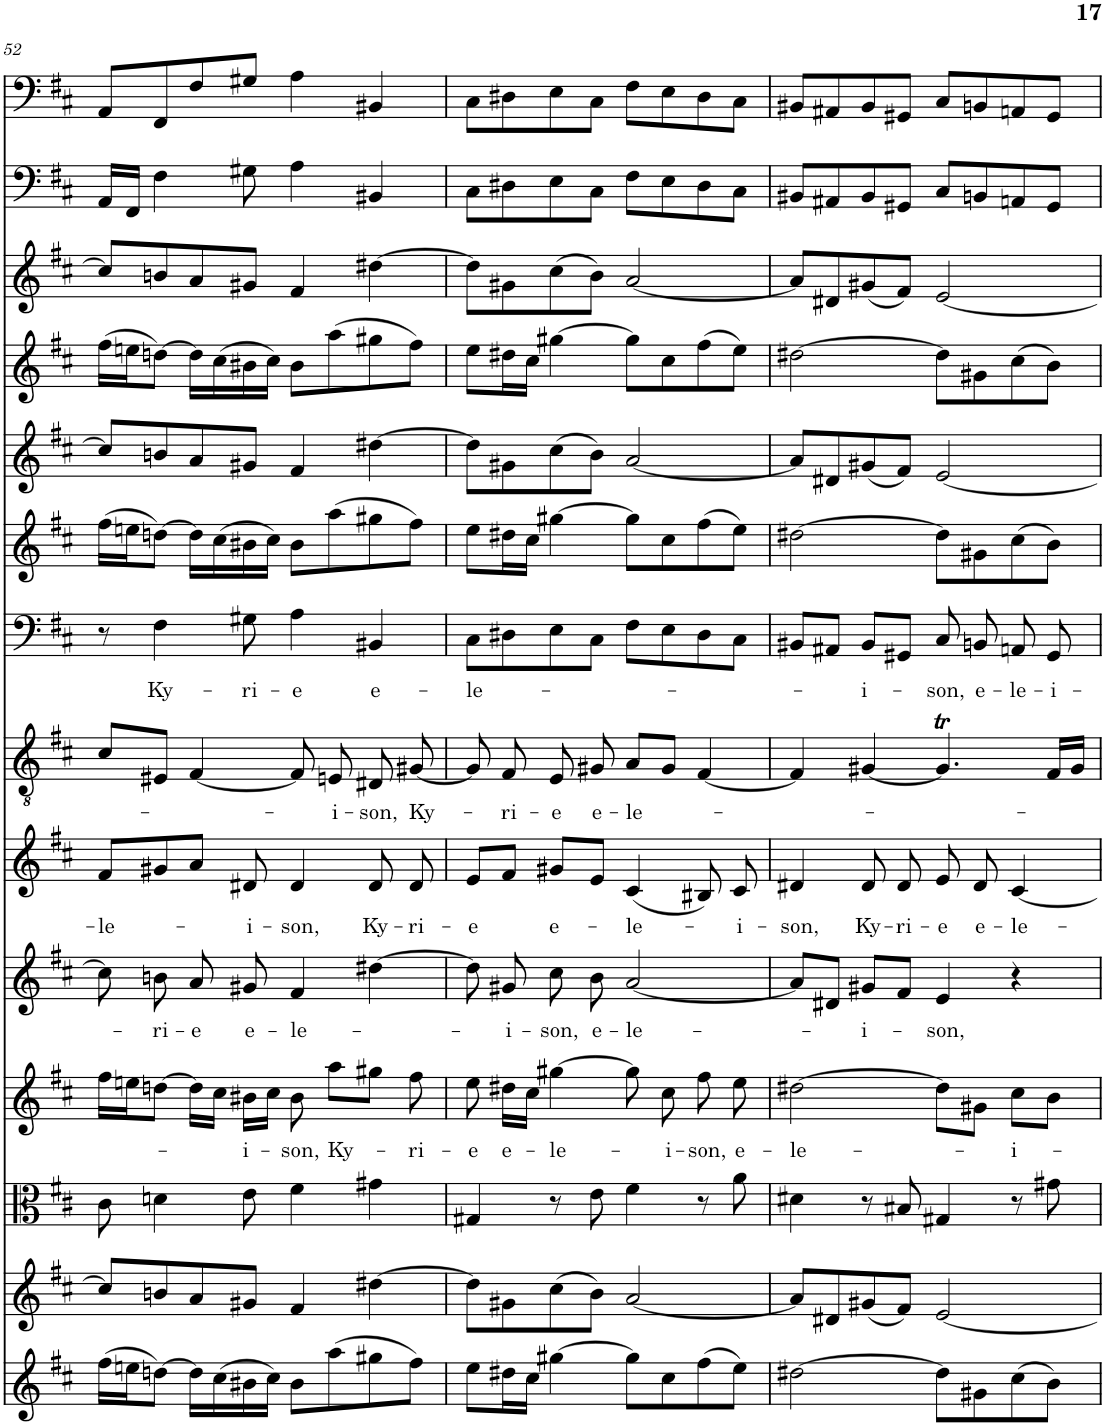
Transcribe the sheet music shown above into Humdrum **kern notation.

**kern	**kern	**kern	**kern	**text	**kern	**text	**kern	**text	**kern	**text	**kern	**text	**kern	**kern	**kern	**kern	**kern	**kern
*part14	*part13	*part12	*part11	*part11	*part10	*part10	*part9	*part9	*part8	*part8	*part7	*part7	*part6	*part5	*part4	*part3	*part2	*part1
*staff14	*staff13	*staff12	*staff11	*staff11	*staff10	*staff10	*staff9	*staff9	*staff8	*staff8	*staff7	*staff7	*staff6	*staff5	*staff4	*staff3	*staff2	*staff1
*I"Piano	*I"Piano	*I"Piano	*I"Piano	*	*I"Piano	*	*I"Piano	*	*I"Piano	*	*I"Piano	*	*I"Piano	*I"Piano	*I"Piano	*I"Piano	*I"Piano	*I"Piano
*I'Pno	*I'Pno	*I'Pno	*I'Pno	*	*I'Pno	*	*I'Pno	*	*I'Pno	*	*I'Pno	*	*I'Pno	*I'Pno	*I'Pno	*I'Pno	*I'Pno	*I'Pno
!!LO:PB:g=z
*clefG2	*clefG2	*clefC3	*clefG2	*	*clefG2	*	*clefG2	*	*clefGv2	*	*clefF4	*	*clefG2	*clefG2	*clefG2	*clefG2	*clefF4	*clefF4
*k[f#c#]	*k[f#c#]	*k[f#c#]	*k[f#c#]	*	*k[f#c#]	*	*k[f#c#]	*	*k[f#c#]	*	*k[f#c#]	*	*k[f#c#]	*k[f#c#]	*k[f#c#]	*k[f#c#]	*k[f#c#]	*k[f#c#]
*b:	*b:	*b:	*b:	*	*b:	*	*b:	*	*b:	*	*b:	*	*b:	*b:	*b:	*b:	*b:	*b:
*M4/4	*M4/4	*M4/4	*M4/4	*	*M4/4	*	*M4/4	*	*M4/4	*	*M4/4	*	*M4/4	*M4/4	*M4/4	*M4/4	*M4/4	*M4/4
=52	=52	=52	=52	=52	=52	=52	=52	=52	=52	=52	=52	=52	=52	=52	=52	=52	=52	=52
!	!	!	!	!	!	!	!	!LO:LY:b	!	!	!	!	!	!	!	!	!	!
(16ff#\LL	8cc#/L]	8c#\	16ff#\LL	.	8cc#\]	.	8f#/L	-le-	8c#/L	.	8r	.	(16ff#\LL	8cc#/L]	(16ff#\LL	8cc#/L]	16AA/LL	8AA/L
16een\J	.	.	16een\J	.	.	.	.	.	.	.	.	.	16een\J	.	16een\J	.	16FF#/JJ	.
!	!	!	!	!	!	!LO:LY:b	!	!	!	!	!	!LO:LY:b	!	!	!	!	!	!
[8ddn\J)	8bn/	4dn\	[8ddn\J	.	8bn\	-ri-	8g#X/	.	8E#X/J	.	4F#\	Ky-	[8ddn\J)	8bn/	[8ddn\J)	8bn/	4F#\	8FF#/
!	!	!	!	!	!	!LO:LY:b	!	!	!	!	!	!	!	!	!	!	!	!
16dd\LL]	8a/	.	16dd\LL]	.	8a/	-e	8a/J	.	[4F#/	.	.	.	16dd\LL]	8a/	16dd\LL]	8a/	.	8F#/
(16cc#\	.	.	16cc#\JJ	.	.	.	.	.	.	.	.	.	(16cc#\	.	(16cc#\	.	.	.
!	!	!	!	!LO:LY:b	!	!LO:LY:b	!	!LO:LY:b	!	!	!	!LO:LY:b	!	!	!	!	!	!
16b#X\	8g#X/J	8e\	16b#X\LL	-i-	8g#X/	e-	8d#X/	-i-	.	.	8G#X\	-ri-	16b#X\	8g#X/J	16b#X\	8g#X/J	8G#X\	8G#X/J
16cc#\JJ)	.	.	16cc#\JJ	.	.	.	.	.	.	.	.	.	16cc#\JJ)	.	16cc#\JJ)	.	.	.
!	!	!	!	!LO:LY:b	!	!LO:LY:b	!	!LO:LY:b	!	!	!	!LO:LY:b	!	!	!	!	!	!
8b#\L	4f#/	4f#\	8b#\	-son,	4f#/	-le-	4d#/	-son,	8F#/]	.	4A\	-e	8b#\L	4f#/	8b#\L	4f#/	4A\	4A\
!	!	!	!	!LO:LY:b	!	!	!	!	!	!LO:LY:b	!	!	!	!	!	!	!	!
(8aa\	.	.	8aa\L	Ky-	.	.	.	.	8En/	-i-	.	.	(8aa\	.	(8aa\	.	.	.
!	!	!	!	!	!	!	!	!LO:LY:b	!	!LO:LY:b	!	!LO:LY:b	!	!	!	!	!	!
8gg#X\	[4dd#X\	4g#X\	8gg#X\J	.	[4dd#X\	.	8d#/	Ky-	8D#X/	-son,	4BB#X/	e-	8gg#X\	[4dd#X\	8gg#X\	[4dd#X\	4BB#X/	4BB#X/
!	!	!	!	!LO:LY:b	!	!	!	!LO:LY:b	!	!LO:LY:b	!	!	!	!	!	!	!	!
8ff#\J)	.	.	8ff#\	-ri-	.	.	8d#/	-ri-	[8G#X/	Ky-	.	.	8ff#\J)	.	8ff#\J)	.	.	.
=53	=53	=53	=53	=53	=53	=53	=53	=53	=53	=53	=53	=53	=53	=53	=53	=53	=53	=53
!	!	!	!	!LO:LY:b	!	!	!	!LO:LY:b	!	!	!	!LO:LY:b	!	!	!	!	!	!
8ee\L	8dd#\L]	4G#X/	8ee\	-e	8dd#\]	.	8e/L	-e	8G#/]	.	8C#\L	-le-	8ee\L	8dd#\L]	8ee\L	8dd#\L]	8C#\L	8C#\L
!	!	!	!	!LO:LY:b	!	!LO:LY:b	!	!	!	!LO:LY:b	!	!	!	!	!	!	!	!
16dd#X\L	8g#X\	.	16dd#X\LL	e-	8g#X/	-i-	8f#/J	.	8F#/	-ri-	8D#X\	.	16dd#X\L	8g#X\	16dd#X\L	8g#X\	8D#X\	8D#X\
16cc#\JJ	.	.	16cc#\JJ	.	.	.	.	.	.	.	.	.	16cc#\JJ	.	16cc#\JJ	.	.	.
!	!	!	!	!LO:LY:b	!	!LO:LY:b	!	!LO:LY:b	!	!LO:LY:b	!	!	!	!	!	!	!	!
[4gg#X\	(8cc#\	8r	[4gg#X\	-le-	8cc#\	-son,	8g#X/L	e-	8E/	-e	8E\	.	[4gg#X\	(8cc#\	[4gg#X\	(8cc#\	8E\	8E\
!	!	!	!	!	!	!LO:LY:b	!	!	!	!LO:LY:b	!	!	!	!	!	!	!	!
.	8b\J)	8e\	.	.	8b\	e-	8e/J	.	8G#X/	e-	8C#\J	.	.	8b\J)	.	8b\J)	8C#\J	8C#\J
!	!	!	!	!	!	!LO:LY:b	!	!LO:LY:b	!	!LO:LY:b	!	!	!	!	!	!	!	!
8gg#\L]	[2a/	4f#\	8gg#\]	.	[2a/	-le-	(4c#/	-le-	8A/L	-le-	8F#\L	.	8gg#\L]	[2a/	8gg#\L]	[2a/	8F#\L	8F#\L
!	!	!	!	!LO:LY:b	!	!	!	!	!	!	!	!	!	!	!	!	!	!
8cc#\	.	.	8cc#\	-i-	.	.	.	.	8G#/J	.	8E\	.	8cc#\	.	8cc#\	.	8E\	8E\
!	!	!	!	!LO:LY:b	!	!	!	!	!	!	!	!	!	!	!	!	!	!
(8ff#\	.	8r	8ff#\	-son,	.	.	8B#X/)	.	[4F#/	.	8D#\	.	(8ff#\	.	(8ff#\	.	8D#\	8D#\
!	!	!	!	!LO:LY:b	!	!	!	!LO:LY:b	!	!	!	!	!	!	!	!	!	!
8ee\J)	.	8a\	8ee\	e-	.	.	8c#/	-i-	.	.	8C#\J	.	8ee\J)	.	8ee\J)	.	8C#\J	8C#\J
=54	=54	=54	=54	=54	=54	=54	=54	=54	=54	=54	=54	=54	=54	=54	=54	=54	=54	=54
!	!	!	!	!LO:LY:b	!	!	!	!LO:LY:b	!	!	!	!	!	!	!	!	!	!
[2dd#X\	8a/L]	4d#X\	[2dd#X\	-le-	8a/L]	.	4d#X/	-son,	4F#/]	.	8BB#X/L	.	[2dd#X\	8a/L]	[2dd#X\	8a/L]	8BB#X/L	8BB#X/L
.	8d#X/	.	.	.	8d#X/J	.	.	.	.	.	8AA#X/J	.	.	8d#X/	.	8d#X/	8AA#X/	8AA#X/
!	!	!	!	!	!	!LO:LY:b	!	!LO:LY:b	!	!	!	!LO:LY:b	!	!	!	!	!	!
.	(8g#X/	8r	.	.	8g#X/L	-i-	8d#/	Ky-	[4G#X/	.	8BB#/L	-i-	.	(8g#X/	.	(8g#X/	8BB#/	8BB#/
!	!	!	!	!	!	!	!	!LO:LY:b	!	!	!	!	!	!	!	!	!	!
.	8f#/J)	8B#X/	.	.	8f#/J	.	8d#/	-ri-	.	.	8GG#X/J	.	.	8f#/J)	.	8f#/J)	8GG#X/J	8GG#X/J
!	!	!	!	!	!	!LO:LY:b	!	!LO:LY:b	!	!	!	!LO:LY:b	!	!	!	!	!	!
8dd#\L]	[2e/	4G#X/	8dd#\L]	.	4e/	-son,	8e/	-e	4.G#t/]	.	8C#/	-son,	8dd#\L]	[2e/	8dd#\L]	[2e/	8C#/L	8C#/L
!	!	!	!	!	!	!	!	!LO:LY:b	!	!	!	!LO:LY:b	!	!	!	!	!	!
8g#X\	.	.	8g#X\J	.	.	.	8d#/	e-	.	.	8BBn/	e-	8g#X\	.	8g#X\	.	8BBn/	8BBn/
!	!	!	!	!LO:LY:b	!	!	!	!LO:LY:b	!	!	!	!LO:LY:b	!	!	!	!	!	!
(8cc#\	.	8r	8cc#\L	-i-	4r	.	[4c#/	-le-	.	.	8AAn/	-le-	(8cc#\	.	(8cc#\	.	8AAn/	8AAn/
!	!	!	!	!	!	!	!	!	!	!	!	!LO:LY:b	!	!	!	!	!	!
8b\J)	.	8g#X\	8b\J	.	.	.	.	.	16F#/LL	.	8GG#/	-i-	8b\J)	.	8b\J)	.	8GG#/J	8GG#/J
.	.	.	.	.	.	.	.	.	16G#/JJ	.	.	.	.	.	.	.	.	.
=	=	=	=	=	=	=	=	=	=	=	=	=	=	=	=	=	=	=
*-	*-	*-	*-	*-	*-	*-	*-	*-	*-	*-	*-	*-	*-	*-	*-	*-	*-	*-
